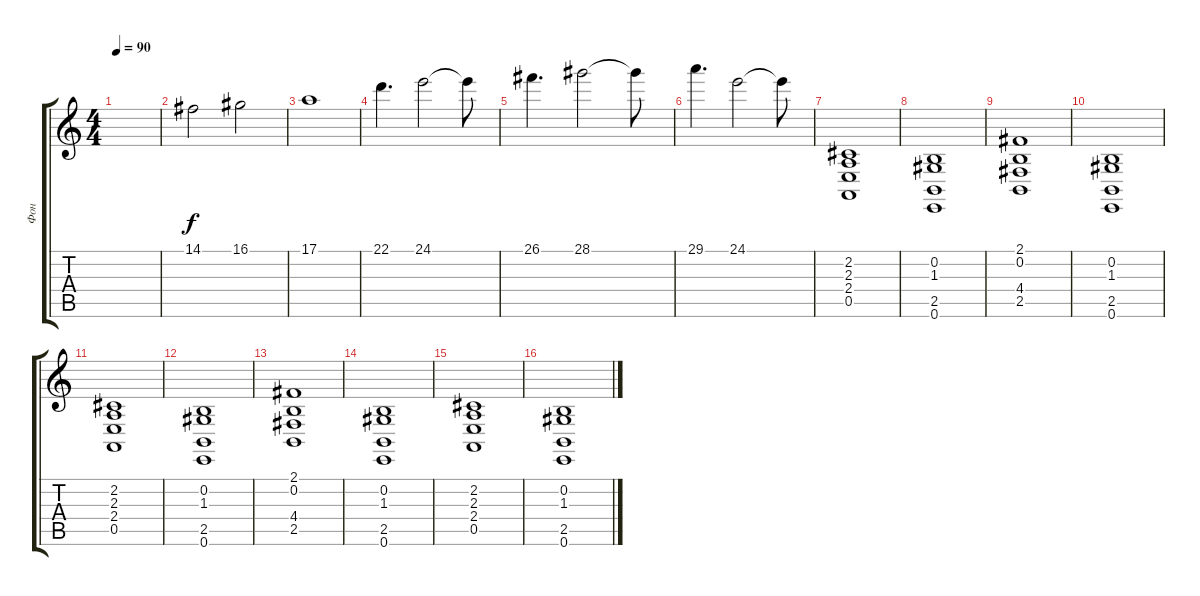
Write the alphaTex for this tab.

\track ("Фон" "Фон") {instrument stringensemble1}
\staff {score tabs}
\tuning (E4 B3 G3 D3 A2 E2) {hide}
\ts (4 4)
\tempo 90
\clef g2
\ks c
|
14.1.2{dy f instrument stringensemble1} 16.1.2 |
17.1.1 |
22.1.4{d} 24.1.2 24.1{t}.8 |
26.1.4{d} 28.1.2 28.1{t}.8 |
29.1.4{d} 24.1.2 24.1{t}.8 |
(2.2 2.3 2.4 0.5).1 |
(0.2 1.3 2.5 0.6).1 |
(2.1 0.2 4.4 2.5).1 |
(0.2 1.3 2.5 0.6).1 |
(2.2 2.3 2.4 0.5).1 |
(0.2 1.3 2.5 0.6).1 |
(2.1 0.2 4.4 2.5).1 |
(0.2 1.3 2.5 0.6).1 |
(2.2 2.3 2.4 0.5).1 |
(0.2 1.3 2.5 0.6).1
